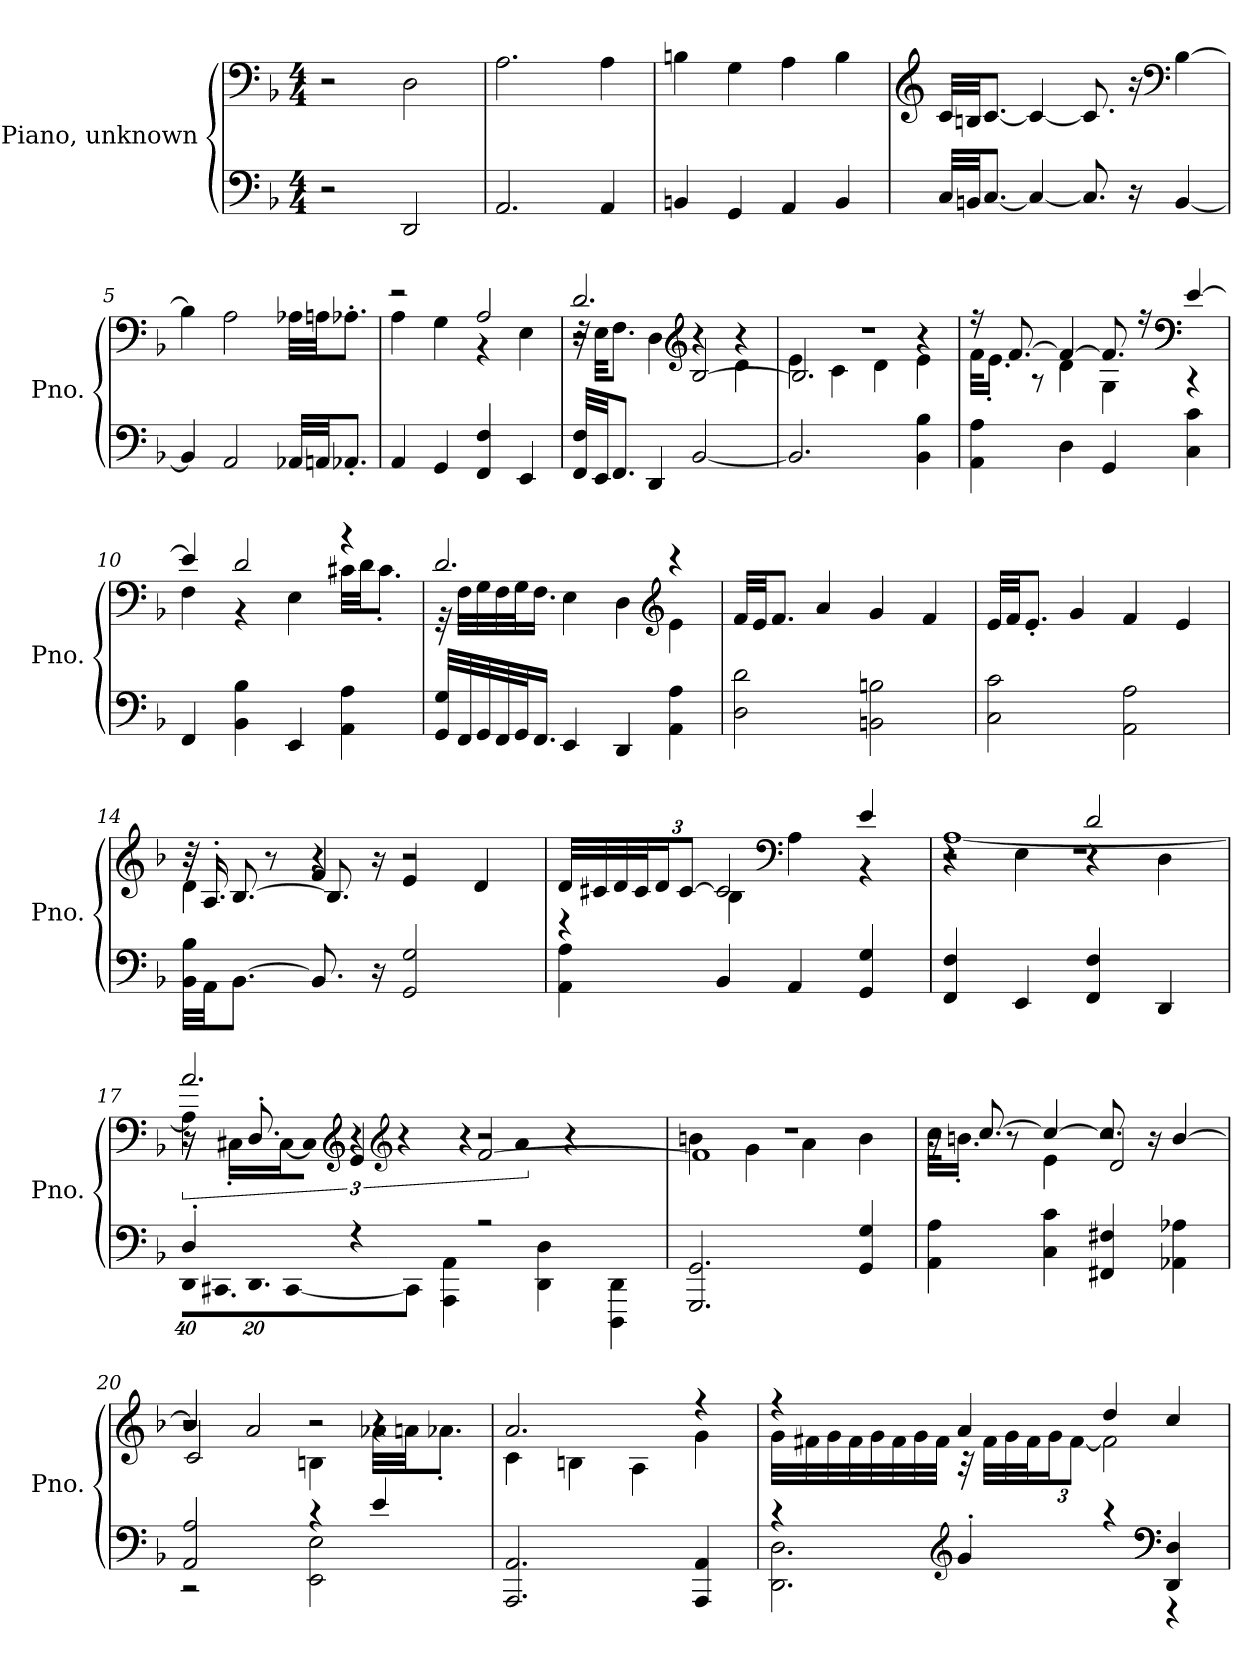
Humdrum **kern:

**kern	**kern
*part1	*part1
*staff2	*staff1
*I"Piano, unknown	*
*I'Pno.	*
*clefF4	*clefF4
*k[b-]	*k[b-]
*M4/4	*M4/4
*MM120	*MM120
=1	=1
2r	2r
2DD/	2D\
=2	=2
2.AA/	2.A\
4AA/	4A\
=3	=3
4BBn/	4Bn\
4GG/	4G\
4AA/	4A\
4BB/	4B\
=4	=4
*	*clefG2
32C/LLL	32c/LLL
32BBn/JJ	32Bn/JJ
[8.C/J	[8.c/J
4C/_	4c/_
8.C/]	8.c/]
16r	16r
*	*clefF4
[4BB/	[4B\
=5	=5
4BB/]	4B\]
2AA/	2A\
32AA-X/LLL	32A-X\LLL
32AAn/JJ	32An\JJ
8.AA-X'/J	8.A-X'\J
=6	=6
*	*^
4AA/	2r	4A\
4GG/	.	4G\
4FF/ 4F/	2A/	4r
4EE/	.	4E\
!!LO:LB:g=z
=7	=7	=7
*	*	*^
32FF/ 32F/LLL	2.d/	32r	2r
32EE/JJ	.	32E\KKL	.
8.FF/J	.	8.F\J	.
4DD/	.	4D\	.
*	*clefG2	*	*
[2BB-/	.	4r	[2B-/
.	4r	4d\	.
=8	=8	=8	=8
2.BB-/]	1r	4e\	2.B-/]
.	.	4c\	.
.	.	4d\	.
4BB-\ 4B-\	.	4e\	4r
*	*	*v	*v
=9	=9	=9
4AA\ 4A\	16r	32f\KLL
.	.	16.e'\JJ
.	[8.f/	.
.	.	8r
4D\	4f/_	4d\
4GG/	8.f/]	4G\
.	16r	.
*	*clefF4	*
4C\ 4c\	[4e/	4r
=10	=10	=10
4FF/	4e/]	4F\
4BB-\ 4B-\	2d/	4r
4EE/	.	4E\
4AA\ 4A\	4r	32c#X\LLL
.	.	32d\JJ
.	.	8.c#'\J
!!LO:LB:g=z	!!
=11	=11	=11
32GG/ 32G/LLL	2.d/	32r
32FF/	.	32F\LLL
32GG/	.	32G\
32FF/	.	32F\
32GG/J	.	32G\J
16.FF/JJ	.	16.F\JJ
4EE/	.	4E\
4DD/	.	4D\
*	*clefG2	*
4AA\ 4A\	4r	4e\
*	*v	*v
=12	=12
2D\ 2d\	32f/LLL
.	32e/JJ
.	8.f/J
.	4a/
2BBn\ 2Bn\	4g/
.	4f/
=13	=13
2C\ 2c\	32e/LLL
.	32f/JJ
.	8.e'/J
.	4g/
2AA\ 2A\	4f/
.	4e/
=14	=14
*	*^
*	*	*^
32BB-\ 32B-\LLL	32r	4d\	16r
32AA\JJ	16.A'/	.	.
[8.BB-\J	.	.	[8.B-/
.	8r	.	.
8.BB-/]	4f/	4r	8.B-/]
16r	.	.	16r
2GG/ 2G/	4e/	2r	2r
.	4d/	.	.
*	*	*v	*v
!!LO:LB:g=z
=15	=15	=15
4AA\ 4A\	32d/LLL	4r
.	32c#X/	.
.	32d/	.
.	32c#/J	.
*	*Xbrackettup	*
.	24d/J	.
.	[12c#/J	.
4BB-/	2c#/]	4B-\
*	*clefF4	*
4AA/	.	4A\
4GG/ 4G/	4e/	4r
=16	=16	=16
*	*^	*^
4FF/ 4F/	1r	4r	2r	[1A
4EE/	.	4E\	.	.
4FF/ 4F/	.	4r	2d/	.
4DD/	.	4D\	.	.
=17	=17	=17	=17	=17
*^	*	*	*	*
*	*Xbrackettup	*	*	*	*
!	!LO:N:vis=32	!	!	!	!
*	*	*	*brackettup	*	*
4D'/	640%23DD\LLL	2.a/	24r	16r	4A\]
!	!LO:N:vis=64.	!	!	!	!
.	640%17CC#X\L	.	.	.	.
.	.	.	24C#X'\LL	.	.
!	!LO:N:vis=64.	!	!	!	!
.	640%17DD\J	.	.	8.D'/	.
.	.	.	[24C#\J	.	.
!	!LO:N:vis=32	!	!	!	!
.	[640%23CC#\JJ	.	.	.	.
.	8CC#\J]	.	8C#\J]	.	.
*	*	*clefG2	*	*	*
4r	4AAA\ 4AA\	.	4r	4e/	4r
2r	4DD\ 4D\	.	4r	[2f/	2r
.	4DDD\ 4DD\	4r	4a\	.	.
*v	*v	*	*	*	*
*	*	*	*v	*v
=18	=18	=18	=18
2.GGG/ 2.GG/	1r	4bn\	1f]
.	.	4g\	.
.	.	4a\	.
4GG/ 4G/	.	4b\	.
!!LO:LB:g=z	!!	!!
=19	=19	=19	=19
4AA\ 4A\	16r	32cc\KLL	2r
.	.	16.bn'\JJ	.
.	[8.cc/	.	.
.	.	8r	.
4C\ 4c\	4cc/_	4e\	.
4FF#X/ 4F#X/	8.cc/]	2r	2d/
.	16r	.	.
4AA-X\ 4A-X\	[4b/	.	.
=20	=20	=20	=20
*^	*	*	*
2AA/ 2A/	2r	4b/]	2r	2c/
.	.	2a/	.	.
4r	2EE\ 2E\	.	4Bn\	2r
4e/	.	4r	32a-X\LLL	.
.	.	.	32an\JJ	.
.	.	.	8.a-X'\J	.
*v	*v	*	*	*
*	*	*v	*v
=21	=21	=21
2.AAA/ 2.AA/	2.a/	4c\
.	.	4Bn\
.	.	4A\
4AAA/ 4AA/	4r	4g\
!!LO:LB:g=z	!!
=22	=22	=22
*^	*	*
4r	2.DD\ 2.D\	4r	32g\LLL
.	.	.	32f#X\
.	.	.	32g\
.	.	.	32f#\
.	.	.	32g\
.	.	.	32f#\
.	.	.	32g\
.	.	.	32f#\JJJ
*clefG2	*	*	*
4g'/	.	4a/	32r
.	.	.	32f#\LLL
.	.	.	32g\
.	.	.	32f#\J
*	*	*	*Xbrackettup
.	.	.	24g\J
.	.	.	[12f#\J
4r	.	4dd/	2f#\]
*clefF4	*	*	*
4DD/ 4D/	4r	4cc/	.
*v	*v	*	*
*	*v	*v
=	=
*-	*-
